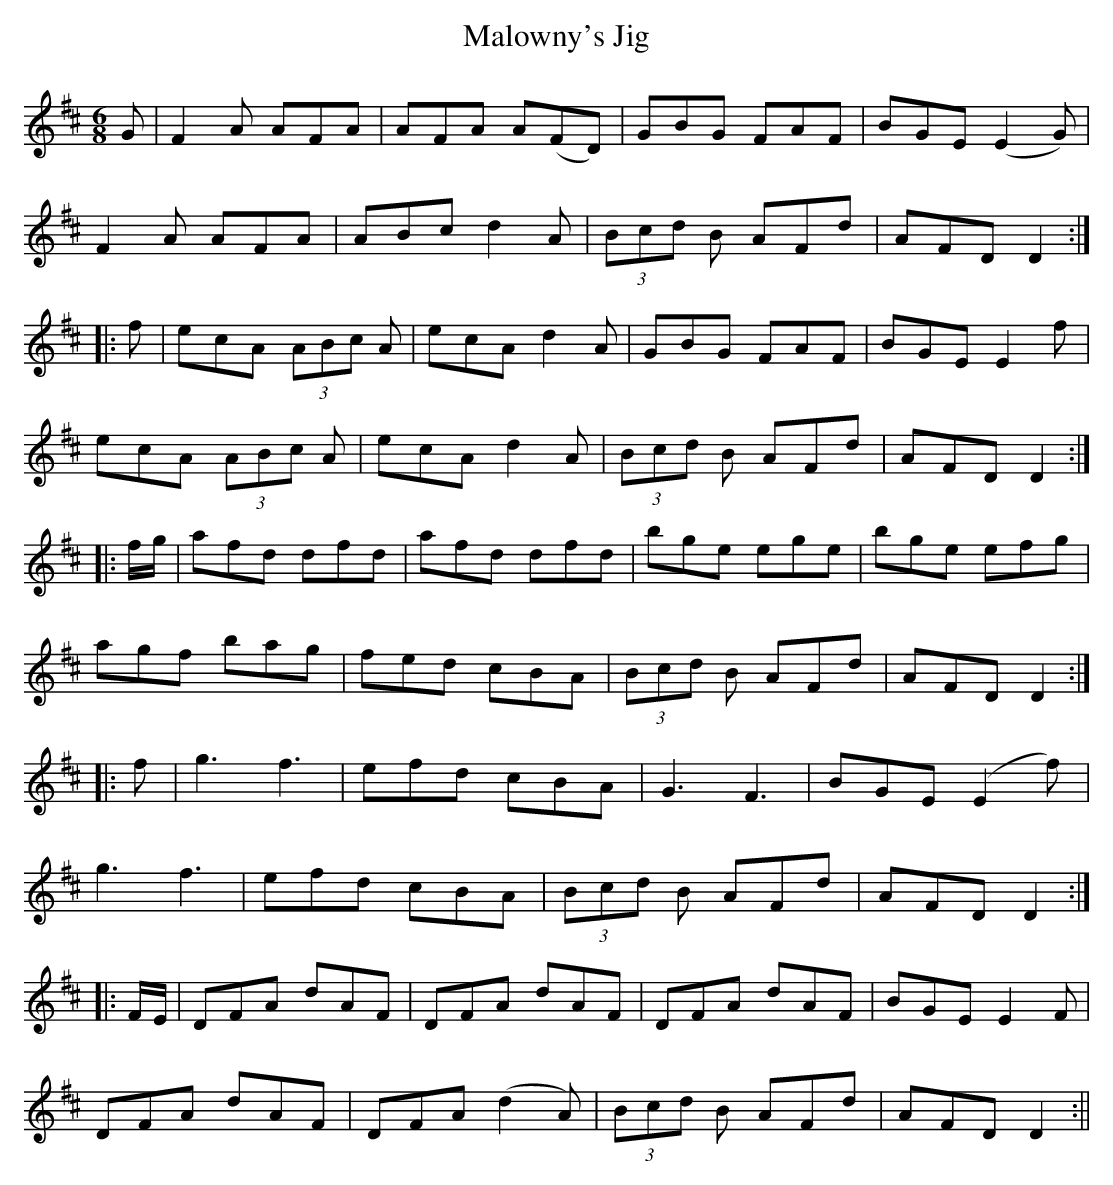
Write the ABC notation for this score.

X:1
T:Malowny's Jig
M:6/8
L:1/8
K:D
G|F2A AFA|AFA A(FD)|GBG FAF|BGE (E2G)|
F2A AFA|ABc d2A|(3Bcd B AFd|AFD D2:||:
f|ecA (3ABc A|ecA d2A|GBG FAF|BGE E2f|
ecA (3ABc A|ecA d2A|(3Bcd B AFd|AFD D2:||:
f/g/|afd dfd|afd dfd|bge ege|bge efg|
agf bag|fed cBA|(3Bcd B AFd|AFD D2:||:
f|g3 f3|efd cBA|G3 F3|BGE (E2f)|
g3 f3|efd cBA|(3Bcd B AFd|AFD D2:||:
F/E/|DFA dAF|DFA dAF|DFA dAF|BGE E2F|
DFA dAF|DFA (d2A)|(3Bcd B AFd|AFD D2:||
